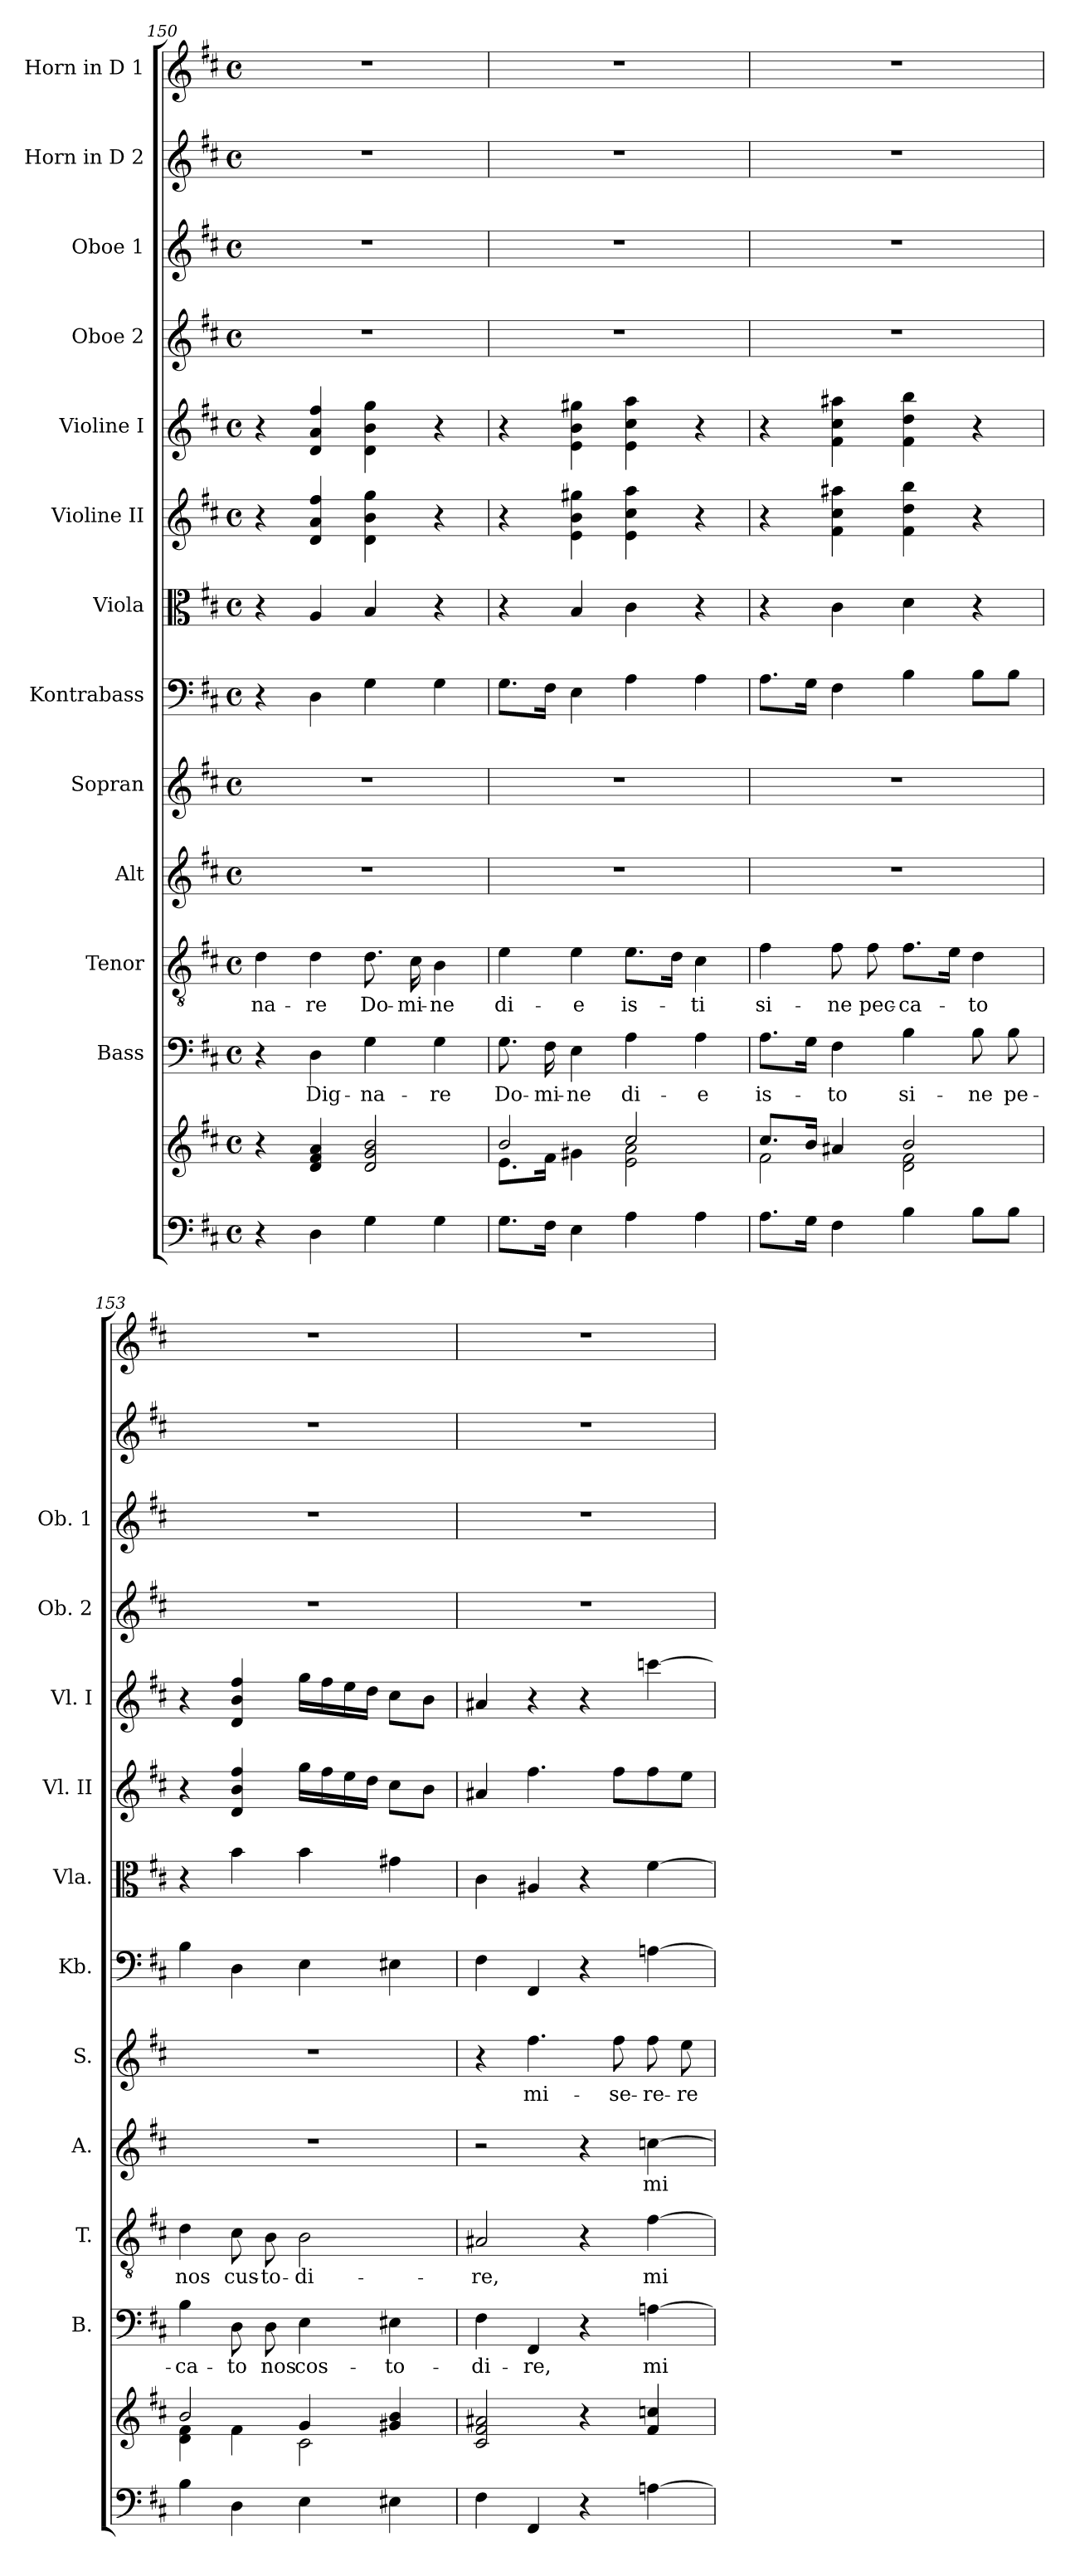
**kern	**kern	**kern	**text	**kern	**text	**kern	**text	**kern	**text	**kern	**kern	**kern	**kern	**kern	**kern	**kern	**kern
*part13	*part13	*part12	*part12	*part11	*part11	*part10	*part10	*part9	*part9	*part8	*part7	*part6	*part5	*part4	*part3	*part2	*part1
*staff14	*staff13	*staff12	*staff12	*staff11	*staff11	*staff10	*staff10	*staff9	*staff9	*staff8	*staff7	*staff6	*staff5	*staff4	*staff3	*staff2	*staff1
*	*	*I"Bass	*	*I"Tenor	*	*I"Alt	*	*I"Sopran	*	*I"Kontrabass	*I"Viola	*I"Violine II	*I"Violine I	*I"Oboe 2	*I"Oboe 1	*I"Horn in D 2	*I"Horn in D 1
*	*	*I'B.	*	*I'T.	*	*I'A.	*	*I'S.	*	*I'Kb.	*I'Vla.	*I'Vl. II	*I'Vl. I	*I'Ob. 2	*I'Ob. 1	*	*
*clefF4	*clefG2	*clefF4	*	*clefGv2	*	*clefG2	*	*clefG2	*	*clefF4	*clefC3	*clefG2	*clefG2	*clefG2	*clefG2	*clefG2	*clefG2
*	*	*	*	*	*	*	*	*	*	*ITrd7c12	*	*	*	*	*	*ITrd7c12	*ITrd7c12
*k[f#c#]	*k[f#c#]	*k[f#c#]	*	*k[f#c#]	*	*k[f#c#]	*	*k[f#c#]	*	*k[f#c#]	*k[f#c#]	*k[f#c#]	*k[f#c#]	*k[f#c#]	*k[f#c#]	*k[f#c#]	*k[f#c#]
*D:	*D:	*D:	*	*D:	*	*D:	*	*D:	*	*D:	*D:	*D:	*D:	*D:	*D:	*D:	*D:
*M4/4	*M4/4	*M4/4	*	*M4/4	*	*M4/4	*	*M4/4	*	*M4/4	*M4/4	*M4/4	*M4/4	*M4/4	*M4/4	*M4/4	*M4/4
*met(c)	*met(c)	*met(c)	*	*met(c)	*	*met(c)	*	*met(c)	*	*met(c)	*met(c)	*met(c)	*met(c)	*met(c)	*met(c)	*met(c)	*met(c)
=150	=150	=150	=150	=150	=150	=150	=150	=150	=150	=150	=150	=150	=150	=150	=150	=150	=150
!	!	!	!	!	!LO:LY:b	!	!	!	!	!	!	!	!	!	!	!	!
4r	4r	4r	.	4d\	-na-	1r	.	1r	.	4r	4r	4r	4r	1r	1r	1r	1r
!	!	!	!LO:LY:b	!	!LO:LY:b	!	!	!	!	!	!	!	!	!	!	!	!
4D\	4d/ 4f#/ 4a/	4D\	Dig-	4d\	-re	.	.	.	.	4DD\	4A/	4d/ 4a/ 4ff#/	4d/ 4a/ 4ff#/	.	.	.	.
!	!	!	!LO:LY:b	!	!LO:LY:b	!	!	!	!	!	!	!	!	!	!	!	!
4G\	2d/ 2g/ 2b/	4G\	-na-	8.d\	Do-	.	.	.	.	4GG\	4B/	4d\ 4b\ 4gg\	4d\ 4b\ 4gg\	.	.	.	.
!	!	!	!	!	!LO:LY:b	!	!	!	!	!	!	!	!	!	!	!	!
.	.	.	.	16c#\	-mi-	.	.	.	.	.	.	.	.	.	.	.	.
!	!	!	!LO:LY:b	!	!LO:LY:b	!	!	!	!	!	!	!	!	!	!	!	!
4G\	.	4G\	-re	4B\	-ne	.	.	.	.	4GG\	4r	4r	4r	.	.	.	.
=151	=151	=151	=151	=151	=151	=151	=151	=151	=151	=151	=151	=151	=151	=151	=151	=151	=151
*	*^	*	*	*	*	*	*	*	*	*	*	*	*	*	*	*	*
!	!	!	!	!LO:LY:b	!	!LO:LY:b	!	!	!	!	!	!	!	!	!	!	!	!
8.G\L	2b/	8.e\L	8.G\	Do-	4e\	di-	1r	.	1r	.	8.GG\L	4r	4r	4r	1r	1r	1r	1r
!	!	!	!	!LO:LY:b	!	!	!	!	!	!	!	!	!	!	!	!	!	!
16F#\Jk	.	16f#\Jk	16F#\	-mi-	.	.	.	.	.	.	16FF#\Jk	.	.	.	.	.	.	.
!	!	!	!	!LO:LY:b	!	!LO:LY:b	!	!	!	!	!	!	!	!	!	!	!	!
4E\	.	4g#X\	4E\	-ne	4e\	-e	.	.	.	.	4EE\	4B/	4e\ 4b\ 4gg#X\	4e\ 4b\ 4gg#X\	.	.	.	.
!	!	!	!	!LO:LY:b	!	!LO:LY:b	!	!	!	!	!	!	!	!	!	!	!	!
4A\	2cc#/	2e\ 2a\	4A\	di-	8.e\L	is-	.	.	.	.	4AA\	4c#\	4e\ 4cc#\ 4aa\	4e\ 4cc#\ 4aa\	.	.	.	.
.	.	.	.	.	16d\Jk	.	.	.	.	.	.	.	.	.	.	.	.	.
!	!	!	!	!LO:LY:b	!	!LO:LY:b	!	!	!	!	!	!	!	!	!	!	!	!
4A\	.	.	4A\	-e	4c#\	-ti	.	.	.	.	4AA\	4r	4r	4r	.	.	.	.
=152	=152	=152	=152	=152	=152	=152	=152	=152	=152	=152	=152	=152	=152	=152	=152	=152	=152	=152
!	!	!	!	!LO:LY:b	!	!LO:LY:b	!	!	!	!	!	!	!	!	!	!	!	!
8.A\L	8.cc#/L	2f#\	8.A\L	is-	4f#\	si-	1r	.	1r	.	8.AA\L	4r	4r	4r	1r	1r	1r	1r
16G\Jk	16b/Jk	.	16G\Jk	.	.	.	.	.	.	.	16GG\Jk	.	.	.	.	.	.	.
!	!	!	!	!LO:LY:b	!	!LO:LY:b	!	!	!	!	!	!	!	!	!	!	!	!
4F#\	4a#X/	.	4F#\	-to	8f#\	-ne	.	.	.	.	4FF#\	4c#\	4f#\ 4cc#\ 4aa#X\	4f#\ 4cc#\ 4aa#X\	.	.	.	.
!	!	!	!	!	!	!LO:LY:b	!	!	!	!	!	!	!	!	!	!	!	!
.	.	.	.	.	8f#\	pec-	.	.	.	.	.	.	.	.	.	.	.	.
!	!	!	!	!LO:LY:b	!	!LO:LY:b	!	!	!	!	!	!	!	!	!	!	!	!
4B\	2b/	2d\ 2f#\	4B\	si-	8.f#\L	-ca-	.	.	.	.	4BB\	4d\	4f#\ 4dd\ 4bb\	4f#\ 4dd\ 4bb\	.	.	.	.
.	.	.	.	.	16e\Jk	.	.	.	.	.	.	.	.	.	.	.	.	.
!	!	!	!	!LO:LY:b	!	!LO:LY:b	!	!	!	!	!	!	!	!	!	!	!	!
8B\L	.	.	8B\	-ne	4d\	-to	.	.	.	.	8BB\L	4r	4r	4r	.	.	.	.
!	!	!	!	!LO:LY:b	!	!	!	!	!	!	!	!	!	!	!	!	!	!
8B\J	.	.	8B\	pe-	.	.	.	.	.	.	8BB\J	.	.	.	.	.	.	.
=153	=153	=153	=153	=153	=153	=153	=153	=153	=153	=153	=153	=153	=153	=153	=153	=153	=153	=153
!	!	!	!	!LO:LY:b	!	!LO:LY:b	!	!	!	!	!	!	!	!	!	!	!	!
4B\	2b/	4d\ 4f#\	4B\	-ca-	4d\	nos	1r	.	1r	.	4BB\	4r	4r	4r	1r	1r	1r	1r
!	!	!	!	!LO:LY:b	!	!LO:LY:b	!	!	!	!	!	!	!	!	!	!	!	!
4D\	.	4f#\	8D\	-to	8c#\	cus-	.	.	.	.	4DD\	4b\	4d/ 4b/ 4ff#/	4d/ 4b/ 4ff#/	.	.	.	.
!	!	!	!	!LO:LY:b	!	!LO:LY:b	!	!	!	!	!	!	!	!	!	!	!	!
.	.	.	8D\	nos	8B\	-to-	.	.	.	.	.	.	.	.	.	.	.	.
!	!	!	!	!LO:LY:b	!	!LO:LY:b	!	!	!	!	!	!	!	!	!	!	!	!
4E\	4g/	2c#\	4E\	cos-	2B\	-di-	.	.	.	.	4EE\	4b\	16gg\LL	16gg\LL	.	.	.	.
.	.	.	.	.	.	.	.	.	.	.	.	.	16ff#\	16ff#\	.	.	.	.
.	.	.	.	.	.	.	.	.	.	.	.	.	16ee\	16ee\	.	.	.	.
.	.	.	.	.	.	.	.	.	.	.	.	.	16dd\JJ	16dd\JJ	.	.	.	.
!	!	!	!	!LO:LY:b	!	!	!	!	!	!	!	!	!	!	!	!	!	!
4E#X\	4g#X/ 4b/	.	4E#X\	-to-	.	.	.	.	.	.	4EE#X\	4g#X\	8cc#\L	8cc#\L	.	.	.	.
.	.	.	.	.	.	.	.	.	.	.	.	.	8b\J	8b\J	.	.	.	.
*	*v	*v	*	*	*	*	*	*	*	*	*	*	*	*	*	*	*	*
=154	=154	=154	=154	=154	=154	=154	=154	=154	=154	=154	=154	=154	=154	=154	=154	=154	=154
!	!	!	!LO:LY:b	!	!LO:LY:b	!	!	!	!	!	!	!	!	!	!	!	!
4F#\	2c#/ 2f#/ 2a#X/	4F#\	-di-	2A#X/	-re,	2r	.	4r	.	4FF#\	4c#\	4a#X/	4a#X/	1r	1r	1r	1r
!	!	!	!LO:LY:b	!	!	!	!	!	!LO:LY:b	!	!	!	!	!	!	!	!
4FF#/	.	4FF#/	-re,	.	.	.	.	4.ff#\	mi-	4FFF#/	4A#X/	4.ff#\	4r	.	.	.	.
4r	4r	4r	.	4r	.	4r	.	.	.	4r	4r	.	4r	.	.	.	.
!	!	!	!	!	!	!	!	!	!LO:LY:b	!	!	!	!	!	!	!	!
.	.	.	.	.	.	.	.	8ff#\	-se-	.	.	8ff#\L	.	.	.	.	.
!	!	!	!LO:LY:b	!	!LO:LY:b	!	!LO:LY:b	!	!LO:LY:b	!	!	!	!	!	!	!	!
[4An\	4f#/ 4ccn/	[4An\	mi-	[4f#\	mi-	[4ccn\	mi-	8ff#\	-re-	[4AAn\	[4f#\	8ff#\	[4cccn\	.	.	.	.
!	!	!	!	!	!	!	!	!	!LO:LY:b	!	!	!	!	!	!	!	!
.	.	.	.	.	.	.	.	8ee\	-re	.	.	8ee\J	.	.	.	.	.
=	=	=	=	=	=	=	=	=	=	=	=	=	=	=	=	=	=
*-	*-	*-	*-	*-	*-	*-	*-	*-	*-	*-	*-	*-	*-	*-	*-	*-	*-
